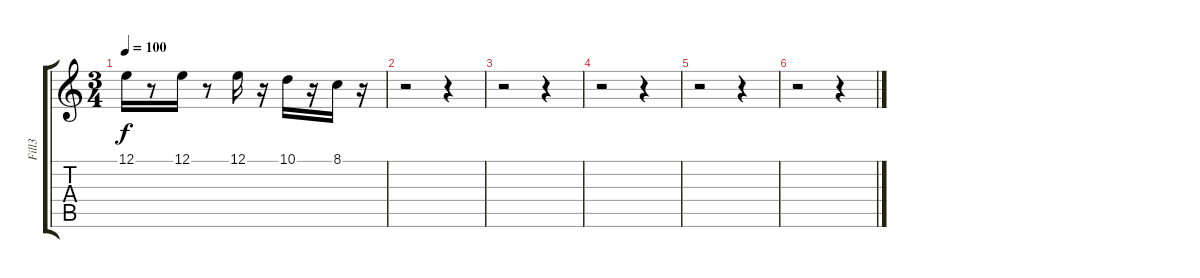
\track ("Fill3" "Fill3") {instrument musicbox}
\staff {score tabs}
\tuning (E4 B3 G3 D3 A2 E2) {hide}
\ts (3 4)
\tempo 100
\clef g2
\ks c
12.1.16{dy f} r.8 12.1.16 r.8 12.1.16 r.16 10.1.16 r.16 8.1.16 r.16 |
r.2 r.4 |
r.2 r.4 |
r.2 r.4 |
r.2 r.4 |
r.2 r.4
